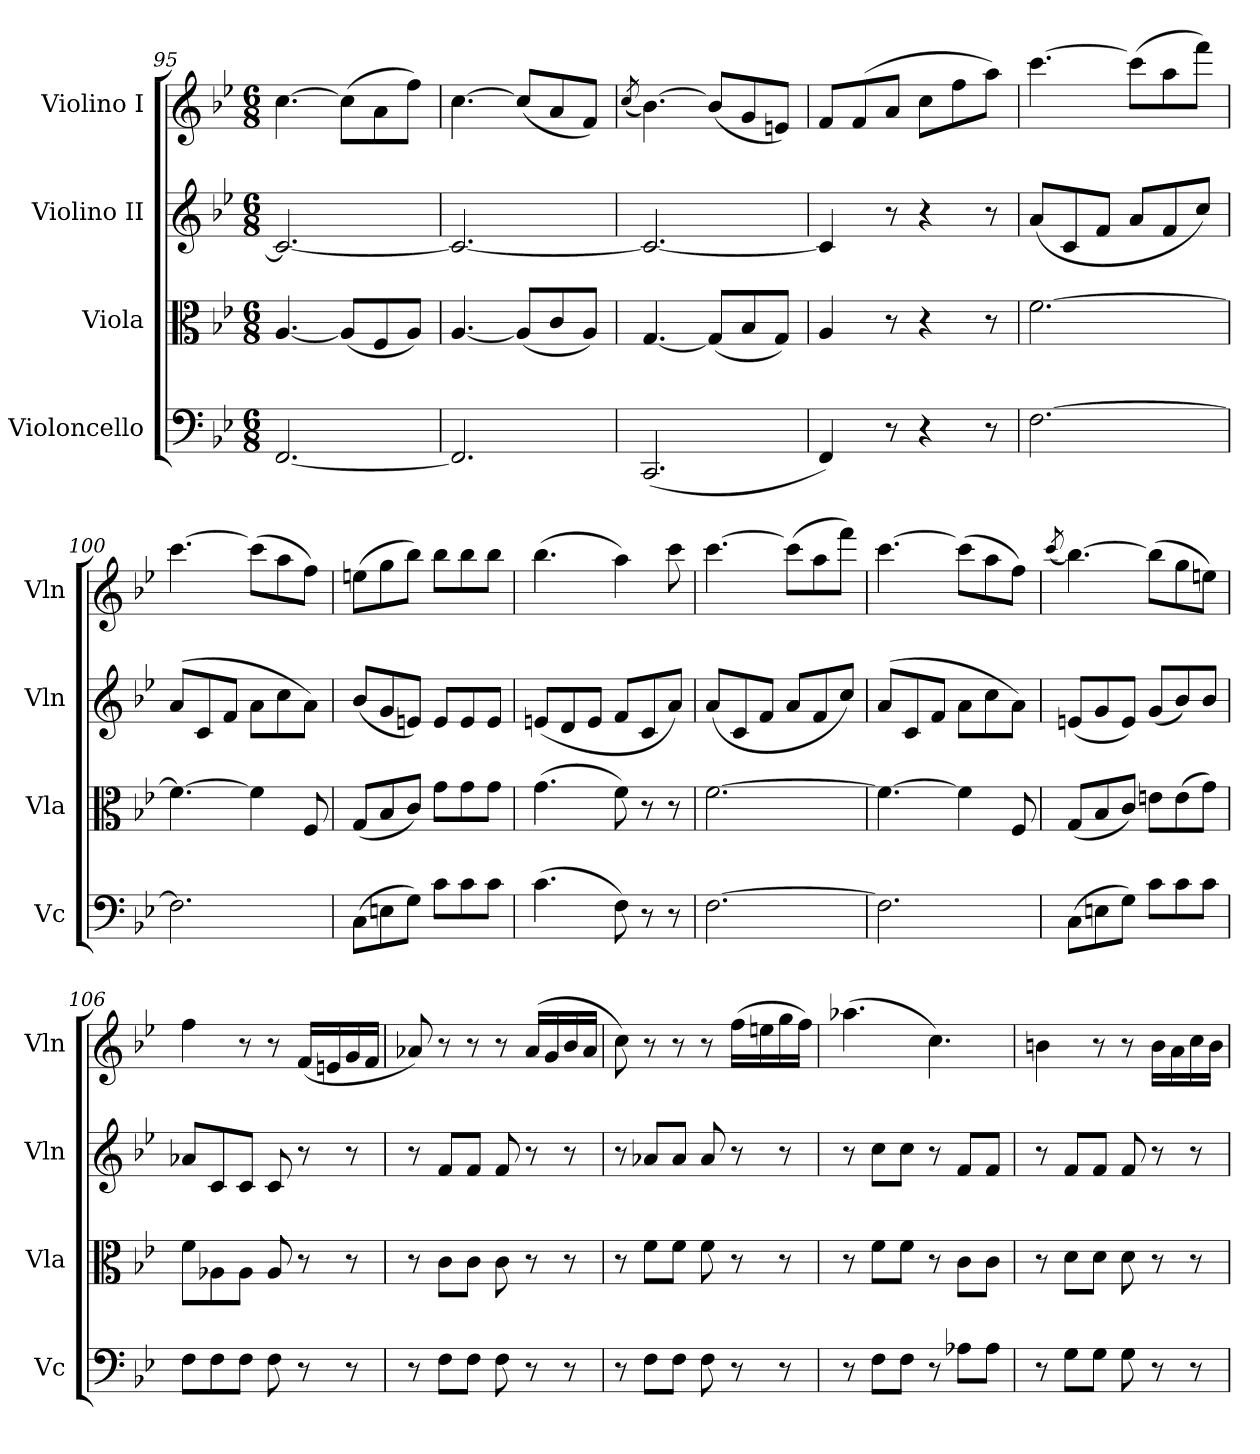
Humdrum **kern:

**kern	**kern	**kern	**kern
*part4	*part3	*part2	*part1
*staff4	*staff3	*staff2	*staff1
*I"Violoncello	*I"Viola	*I"Violino II	*I"Violino I
*I'Vc	*I'Vla	*I'Vln	*I'Vln
*clefF4	*clefC3	*clefG2	*clefG2
*k[b-e-]	*k[b-e-]	*k[b-e-]	*k[b-e-]
*B-:	*B-:	*B-:	*B-:
*M6/8	*M6/8	*M6/8	*M6/8
=95	=95	=95	=95
[2.FF	[4.A	2.c_	[4.cc
.	(8AL]	.	(8ccL]
.	8F	.	8a
.	8AJ)	.	8ffJ)
=96	=96	=96	=96
2.FF]	[4.A	2.c_	[4.cc
.	(8AL]	.	(8ccL]
.	8c	.	8a
.	8AJ)	.	8fJ)
=97	=97	=97	=97
.	.	.	(<8qcc/
(2.CC	[4.G	2.c_	[4.b-)
.	(8GL]	.	(8b-L]
.	8B-	.	8g
.	8GJ)	.	8enJ)
=98	=98	=98	=98
4FF)	4A	4c]	8fL
.	.	.	(8f
8r	8r	8r	8aJ
4r	4r	4r	8ccL
.	.	.	8ff
8r	8r	8r	8aaJ)
=99	=99	=99	=99
[2.F	[2.f	(8aL	[4.ccc
.	.	8c	.
.	.	8fJ	.
.	.	8aL	(8cccL]
.	.	8f	8aa
.	.	8ccJ)	8fffJ)
=100	=100	=100	=100
2.F]	4.f_	(8aL	[4.ccc
.	.	8c	.
.	.	8fJ	.
.	4f]	8a\L	(8cccL]
.	.	8cc\	8aa
.	8F	8a\J)	8ffJ)
!!LO:PB:g=z
=101	=101	=101	=101
(8CL	(8GL	(8b-L	(8eenL
8En	8B-	8g	8gg
8GJ)	8cJ)	8enJ)	8bb-J)
8cL	8gL	8eL	8bb-L
8c	8g	8e	8bb-
8cJ	8gJ	8eJ	8bb-J
=102	=102	=102	=102
(4.c	(4.g	(8enL	(4.bb-
.	.	8d	.
.	.	8eJ	.
8F)	8f)	8fL	4aa)
8r	8r	8c	.
8r	8r	8aJ)	8ccc
=103	=103	=103	=103
[2.F	[2.f	(8aL	[4.ccc
.	.	8c	.
.	.	8fJ	.
.	.	8aL	(8cccL]
.	.	8f	8aa
.	.	8ccJ)	8fffJ)
=104	=104	=104	=104
2.F]	4.f_	(8aL	[4.ccc
.	.	8c	.
.	.	8fJ	.
.	4f]	8a\L	(8cccL]
.	.	8cc\	8aa
.	8F	8a\J)	8ffJ)
=105	=105	=105	=105
.	.	.	(<8qccc/
(8CL	(8GL	(8enL	[4.bb-)
8En	8B-	8g	.
8GJ)	8cJ)	8eJ)	.
8cL	8enL	(8gL	(8bb-L]
8c	(8e	8b-)	8gg
8cJ	8gJ)	8b-J	8eenJ)
=106	=106	=106	=106
8FL	8f\L	8a-XL	4ff
8F	8A-X\	8c	.
8FJ	8A-\J	8cJ	8r
8F	8A-	8c	8r
8r	8r	8r	(16fLL
.	.	.	16en
8r	8r	8r	16g
.	.	.	16fJJ
=107	=107	=107	=107
8r	8r	8r	8a-X)
8FL	8cL	8fL	8r
8FJ	8cJ	8fJ	8r
8F	8c	8f	8r
8r	8r	8r	(16a-LL
.	.	.	16g
8r	8r	8r	16b-
.	.	.	16a-JJ
!!LO:LB:g=z
=108	=108	=108	=108
8r	8r	8r	8cc)
8FL	8fL	8a-XL	8r
8FJ	8fJ	8a-J	8r
8F	8f	8a-	8r
8r	8r	8r	(16ffLL
.	.	.	16een
8r	8r	8r	16gg
.	.	.	16ffJJ)
=109	=109	=109	=109
8r	8r	8r	(4.aa-X
8FL	8fL	8ccL	.
8FJ	8fJ	8ccJ	.
8r	8r	8r	4.cc)
8A-XL	8cL	8fL	.
8A-J	8cJ	8fJ	.
=110	=110	=110	=110
8r	8r	8r	4bn
8GL	8dL	8fL	.
8GJ	8dJ	8fJ	8r
8G	8d	8f	8r
8r	8r	8r	16bLL
.	.	.	16a
8r	8r	8r	16cc
.	.	.	16bJJ
=	=	=	=
*-	*-	*-	*-
